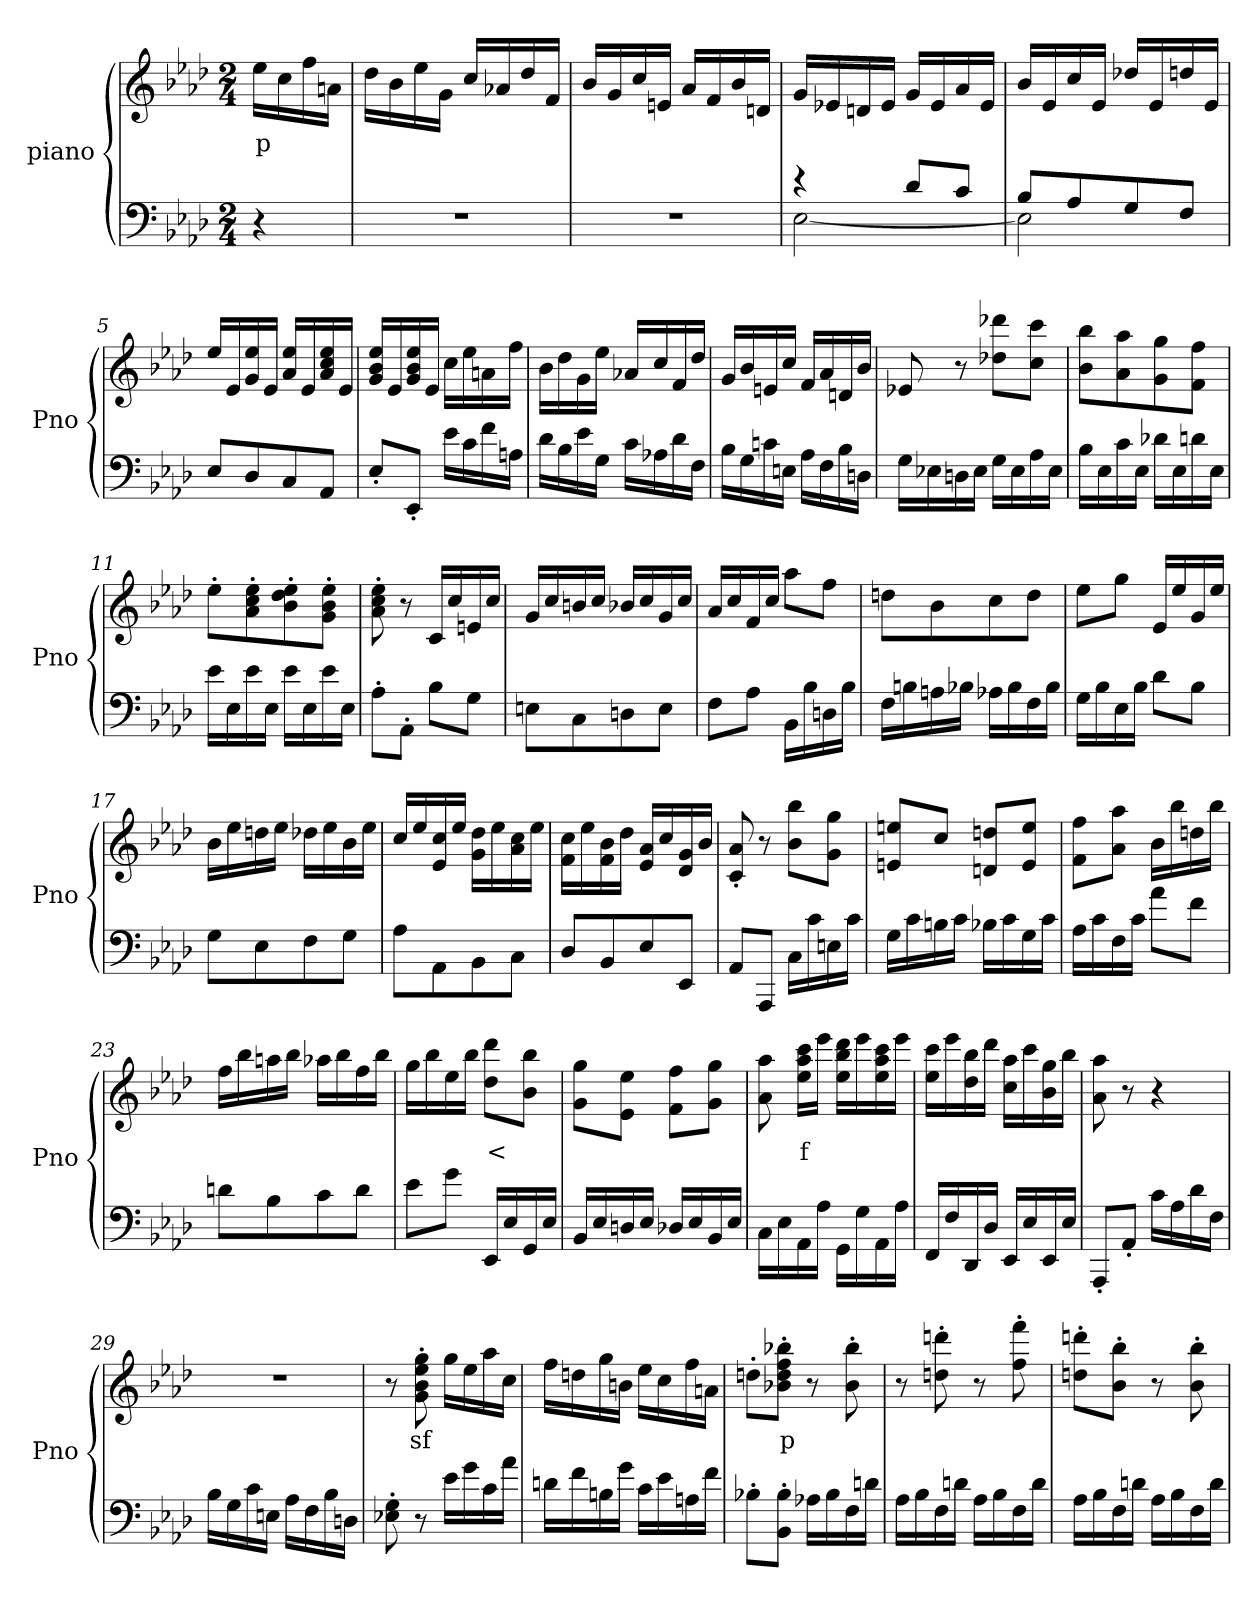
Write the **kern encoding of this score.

**kern	**kern	**text
*part2	*part1	*part1
*staff2	*staff1	*staff1
*I"piano	*I"piano	*
*I'Pno	*I'Pno	*
*clefF4	*clefG2	*
*k[b-e-a-d-]	*k[b-e-a-d-]	*
*A-:	*A-:	*
*M2/4	*M2/4	*
=	=	=
!	!	!LO:LY:b
4r	16ee-\LL	p
.	16cc\	.
.	16ff\	.
.	16an\JJ	.
=1	=1	=1
2r	16dd-\LL	.
.	16b-\	.
.	16ee-\	.
.	16g\JJ	.
.	16cc/LL	.
.	16a-X/	.
.	16dd-/	.
.	16f/JJ	.
=2	=2	=2
2r	16b-/LL	.
.	16g/	.
.	16cc/	.
.	16en/JJ	.
.	16a-/LL	.
.	16f/	.
.	16b-/	.
.	16dn/JJ	.
=3	=3	=3
*^	*	*
4r	[2E-\	16g/LL	.
.	.	16e-X/	.
.	.	16dn/	.
.	.	16e-/JJ	.
8d-/L	.	16g/LL	.
.	.	16e-/	.
8c/J	.	16a-/	.
.	.	16e-/JJ	.
=4	=4	=4	=4
8B-/L	2E-\]	16b-/LL	.
.	.	16e-/	.
8A-/	.	16cc/	.
.	.	16e-/JJ	.
8G/	.	16dd-X/LL	.
.	.	16e-/	.
8F/J	.	16ddn/	.
.	.	16e-/JJ	.
*v	*v	*	*
=5	=5	=5
8E-/L	16ee-/LL	.
.	16e-/	.
8D-/	16g/ 16ee-/	.
.	16e-/JJ	.
8C/	16a-/ 16ee-/LL	.
.	16e-/	.
8AA-/J	16a-/ 16cc/ 16ee-/	.
.	16e-/JJ	.
!!LO:LB:g=z
=6	=6	=6
8E-'/L	16g/ 16b-/ 16ee-/LL	.
.	16e-/	.
8EE-'/J	16g/ 16b-/ 16ee-/	.
.	16e-/JJ	.
16e-\LL	16cc\LL	.
16c\	16ee-\	.
16f\	16an\	.
16An\JJ	16ff\JJ	.
=7	=7	=7
16d-\LL	16b-\LL	.
16B-\	16dd-\	.
16e-\	16g\	.
16G\JJ	16ee-\JJ	.
16c\LL	16a-X/LL	.
16A-X\	16cc/	.
16d-\	16f/	.
16F\JJ	16dd-/JJ	.
=8	=8	=8
16B-\LL	16g/LL	.
16G\	16b-/	.
16cn\	16en/	.
16En\JJ	16cc/JJ	.
16A-\LL	16f/LL	.
16F\	16a-/	.
16B-\	16dn/	.
16Dn\JJ	16b-/JJ	.
=9	=9	=9
16G\LL	8e-X/	.
16E-X\	.	.
16Dn\	8r	.
16E-\JJ	.	.
16G\LL	8dd-X\ 8ddd-X\L	.
16E-\	.	.
16A-\	8cc\ 8ccc\J	.
16E-\JJ	.	.
=10	=10	=10
16B-\LL	8b-\ 8bb-\L	.
16E-\	.	.
16c\	8a-\ 8aa-\	.
16E-\JJ	.	.
16d-X\LL	8g\ 8gg\	.
16E-\	.	.
16dn\	8f\ 8ff\J	.
16E-\JJ	.	.
=11	=11	=11
16e-\LL	8ee-'\L	.
16E-\	.	.
16e-\	8a-\' 8cc\' 8ee-\'	.
16E-\JJ	.	.
16e-\LL	8b-\' 8dd-\' 8ee-\'	.
16E-\	.	.
16e-\	8g\' 8b-\' 8ee-\'J	.
16E-\JJ	.	.
!!LO:LB:g=z
=12	=12	=12
8A-'\L	8a-\' 8cc\' 8ee-\'	.
8AA-'\J	8r	.
8B-\L	16c/LL	.
.	16cc/	.
8G\J	16en/	.
.	16cc/JJ	.
=13	=13	=13
8En\L	16g/LL	.
.	16cc/	.
8C\	16bn/	.
.	16cc/JJ	.
8Dn\	16b-X/LL	.
.	16cc/	.
8E\J	16g/	.
.	16cc/JJ	.
=14	=14	=14
8F\L	16a-/LL	.
.	16cc/	.
8A-\J	16f/	.
.	16cc/JJ	.
16BB-\LL	8aa-\L	.
16B-\	.	.
16Dn\	8ff\J	.
16B-\JJ	.	.
=15	=15	=15
16F\LL	8ddn\L	.
16Bn\	.	.
16An\	8b-\	.
16B-X\JJ	.	.
16A-X\LL	8cc\	.
16B-\	.	.
16F\	8dd\J	.
16B-\JJ	.	.
=16	=16	=16
16G\LL	8ee-\L	.
16B-\	.	.
16E-\	8gg\J	.
16B-\JJ	.	.
8d-\L	16e-/LL	.
.	16ee-/	.
8B-\J	16g/	.
.	16ee-/JJ	.
=17	=17	=17
8G\L	16b-\LL	.
.	16ee-\	.
8E-\	16ddn\	.
.	16ee-\JJ	.
8F\	16dd-X\LL	.
.	16ee-\	.
8G\J	16b-\	.
.	16ee-\JJ	.
!!LO:LB:g=z
=18	=18	=18
8A-\L	16cc/LL	.
.	16ee-/	.
8AA-\	16e-/ 16cc/	.
.	16ee-/JJ	.
8BB-\	16g\ 16dd-\LL	.
.	16ee-\	.
8C\J	16a-\ 16cc\	.
.	16ee-\JJ	.
=19	=19	=19
8D-/L	16f\ 16cc\LL	.
.	16ee-\	.
8BB-/	16f\ 16b-\	.
.	16dd-\JJ	.
8E-/	16e-/ 16a-/LL	.
.	16cc/	.
8EE-/J	16d-/ 16g/	.
.	16b-/JJ	.
=20	=20	=20
8AA-/L	8c/' 8a-/'	.
8AAA-/J	8r	.
16C\LL	8b-\ 8bb-\L	.
16c\	.	.
16En\	8g\ 8gg\J	.
16c\JJ	.	.
=21	=21	=21
16G\LL	8en/ 8een/L	.
16c\	.	.
16Bn\	8cc/J	.
16c\JJ	.	.
16B-X\LL	8dn/ 8ddn/L	.
16c\	.	.
16G\	8e/ 8ee/J	.
16c\JJ	.	.
=22	=22	=22
16A-\LL	8f\ 8ff\L	.
16c\	.	.
16F\	8a-\ 8aa-\J	.
16c\JJ	.	.
8a-\L	16b-\LL	.
.	16bb-\	.
8f\J	16ddn\	.
.	16bb-\JJ	.
=23	=23	=23
8dn\L	16ff\LL	.
.	16bb-\	.
8B-\	16aan\	.
.	16bb-\JJ	.
8c\	16aa-X\LL	.
.	16bb-\	.
8d\J	16ff\	.
.	16bb-\JJ	.
!!LO:LB:g=z
=24	=24	=24
8e-\L	16gg\LL	.
.	16bb-\	.
8g\J	16ee-\	.
.	16bb-\JJ	.
!	!	!LO:LY:b
16EE-/LL	8dd-\ 8ddd-\L	<
16E-/	.	.
16GG/	8b-\ 8bb-\J	.
16E-/JJ	.	.
=25	=25	=25
16BB-/LL	8g\ 8gg\L	.
16E-/	.	.
16Dn/	8e-\ 8ee-\J	.
16E-/JJ	.	.
16D-X/LL	8f\ 8ff\L	.
16E-/	.	.
16BB-/	8g\ 8gg\J	.
16E-/JJ	.	.
=26	=26	=26
16C\LL	8a-\ 8aa-\	.
16E-\	.	.
!	!	!LO:LY:b
16AA-\	16ee-\ 16aa-\ 16ccc\LL	f
16A-\JJ	16eee-\JJ	.
16GG\LL	16ee-\ 16bb-\ 16ddd-\LL	.
16G\	16eee-\	.
16AA-\	16ee-\ 16aa-\ 16ccc\	.
16A-\JJ	16eee-\JJ	.
=27	=27	=27
16FF/LL	16ee-\ 16ccc\LL	.
16F/	16eee-\	.
16DD-/	16dd-\ 16bb-\	.
16D-/JJ	16ddd-\JJ	.
16EE-/LL	16cc\ 16aa-\LL	.
16E-/	16ccc\	.
16EE-/	16b-\ 16gg\	.
16E-/JJ	16bb-\JJ	.
=28	=28	=28
8AAA-'/L	8a-\ 8aa-\	.
8AA-'/J	8r	.
!	!	!LO:LY:b
16c\LL	4r	p
16A-\	.	.
16d-\	.	.
16F\JJ	.	.
=29	=29	=29
16B-\LL	2r	.
16G\	.	.
16c\	.	.
16En\JJ	.	.
16A-\LL	.	.
16F\	.	.
16B-\	.	.
16Dn\JJ	.	.
!!LO:PB:g=z
=30	=30	=30
8E-X\' 8G\'	8r	.
!	!	!LO:LY:b
8r	8g\' 8b-\' 8ee-\' 8gg\'	sf
16e-\LL	16gg\LL	.
16g\	16ee-\	.
16c\	16aa-\	.
16a-\JJ	16cc\JJ	.
=31	=31	=31
16dn\LL	16ff\LL	.
16f\	16ddn\	.
16Bn\	16gg\	.
16g\JJ	16bn\JJ	.
16c\LL	16ee-\LL	.
16e-\	16cc\	.
16An\	16ff\	.
16f\JJ	16an\JJ	.
=32	=32	=32
8B-X'\L	8ddn'\L	.
!	!	!LO:LY:b
8BB-\' 8B-\'J	8b-X\' 8dd\' 8ff\' 8bb-X\'J	p
16A-X\LL	8r	.
16B-\	.	.
16F\	8b-\' 8bb-\'	.
16dn\JJ	.	.
=33	=33	=33
16A-\LL	8r	.
16B-\	.	.
16F\	8ddn\' 8dddn\'	.
16dn\JJ	.	.
16A-\LL	8r	.
16B-\	.	.
16F\	8ff\' 8fff\'	.
16d\JJ	.	.
=34	=34	=34
16A-\LL	8ddn\' 8dddn\'L	.
16B-\	.	.
16F\	8b-\' 8bb-\'J	.
16dn\JJ	.	.
16A-\LL	8r	.
16B-\	.	.
16F\	8b-\' 8bb-\'	.
16d\JJ	.	.
=	=	=
*-	*-	*-
